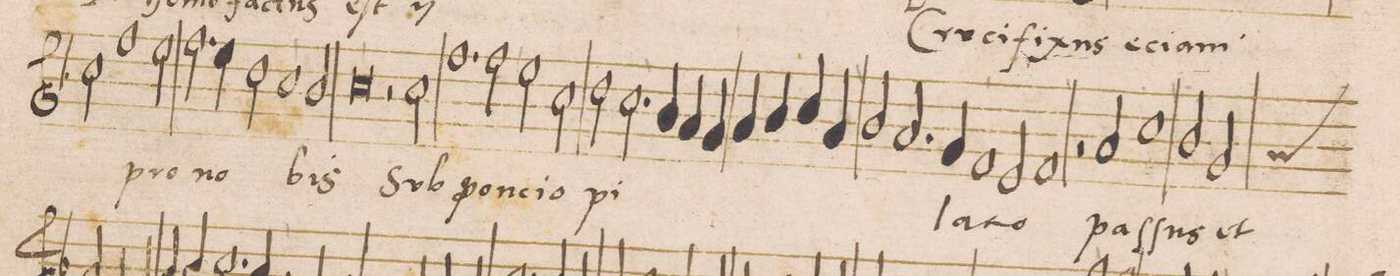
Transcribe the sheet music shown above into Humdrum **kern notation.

**kern	**text
*I"DISCANTVS	*
*clefG2	*
*k[b-]	*
*met(C|)	*
*M2/1	*
2cc\	.
1ff\	.
2ee\	pro
=77-	=77-
2.ff\	no-
4ee\	.
2dd\	.
1cc\,<	.
=78-	=78-
2b-\	.
0cc\,<	-bis
=79-	=79-
2r	.
2cc\	Svb
=80-	=80-
1.ff\	pon-
2ff\,<	-ci-
=81-	=81-
2ee\	-o
2cc\	.
2dd\	pi-
2.cc\,<	.
=82-	=82-
4b-/	.
4a/	.
4g/	.
4a/	.
4b-/	.
4cc/	.
4a/,<	.
=83-	=83-
2b-/	.
2.a/	.
4g/,<	.
1f/	-la-
=84-	=84-
2e/	.
1f/,<	-to
=85-	=85-
2r	.
2a/	paſ-
1cc\,<	.
=86-	=86-
2b-/	-ſus
*custos:a	*
2g/	et
*-	*-
